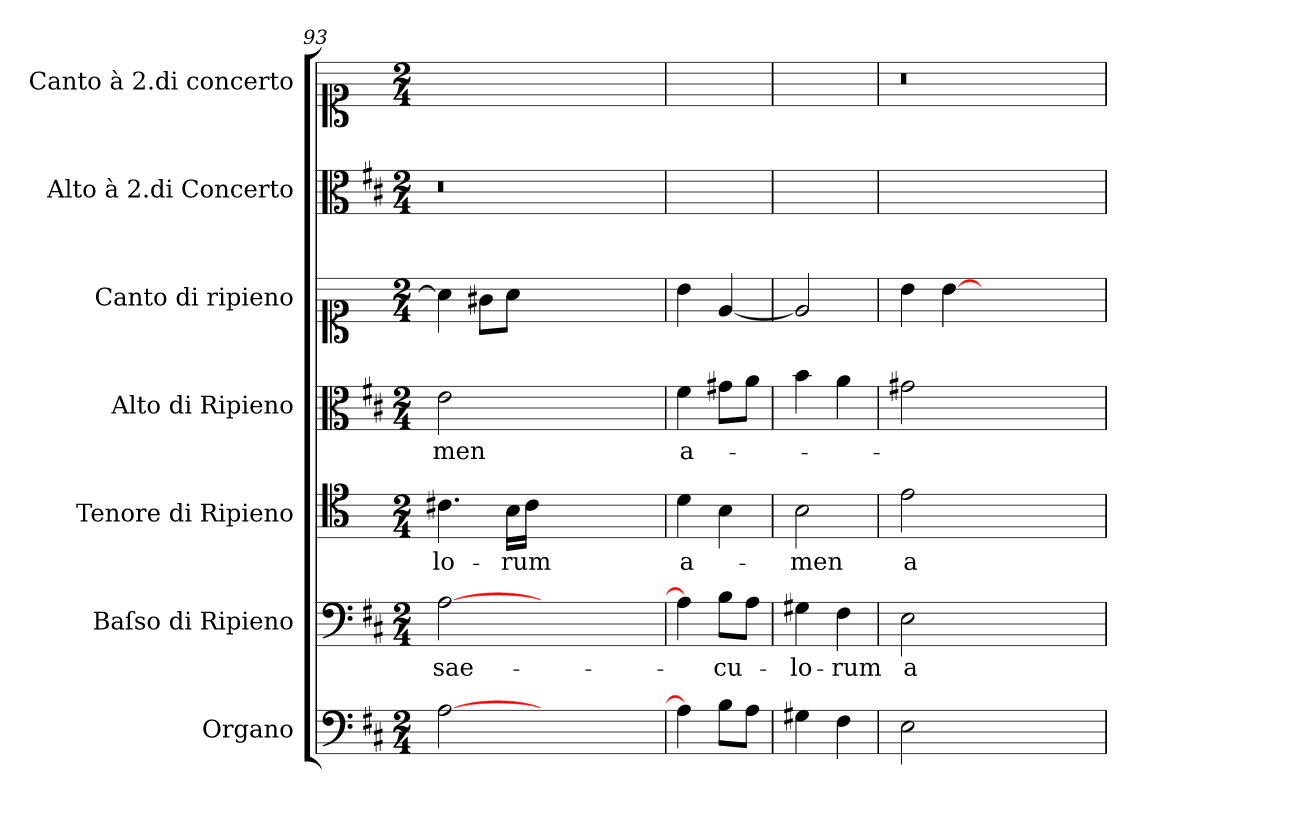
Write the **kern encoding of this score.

**kern	**kern	**text	**kern	**text	**kern	**text	**kern	**kern	**kern
*part7	*part6	*part6	*part5	*part5	*part4	*part4	*part3	*part2	*part1
*staff7	*staff6	*staff6	*staff5	*staff5	*staff4	*staff4	*staff3	*staff2	*staff1
*I"Organo	*I"Baſso di Ripieno	*	*I"Tenore di Ripieno	*	*I"Alto di Ripieno	*	*I"Canto di ripieno	*I"Alto à 2.di Concerto	*I"Canto à 2.di concerto
*I'org	*I'B rip	*	*I'T rip	*	*I'A rip	*	*	*I'A conc	*
*clefF4	*clefF4	*	*clefC4	*	*clefC3	*	*clefC1	*clefC3	*clefC1
*k[f#c#]	*k[f#c#]	*	*k[]	*	*k[f#c#]	*	*k[]	*k[f#c#]	*k[]
*M2/4	*M2/4	*	*M2/4	*	*M2/4	*	*M2/4	*M2/4	*M2/4
=93	=93	=93	=93	=93	=93	=93	=93	=93	=93
[2A\	[2A\	sae-	4.c#\	-lo-	2e\	-men	4a\]	0r	0ryy
.	.	.	.	.	.	.	8g#X\L	.	.
.	.	.	16B\LL	-rum	.	.	8a\J	.	.
.	.	.	16c#\JJ	.	.	.	.	.	.
1.ryy	1.ryy	.	1.ryy	.	1.ryy	.	1.ryy	.	.
=94	=94	=94	=94	=94	=94	=94	=94	=94	=94
4A\]	4A\]	.	4d\	a-	4f#\	a-	4b\	2ryy	2ryy
8B\L	8B\L	-cu-	4B\	.	8g#X\L	.	[4e/	.	.
8A\J	8A\J	.	.	.	8a\J	.	.	.	.
=95	=95	=95	=95	=95	=95	=95	=95	=95	=95
4G#X\	4G#X\	-lo-	2B\	-men	4b\	.	2e/]	2ryy	2ryy
4F#\	4F#\	-rum	.	.	4a\	.	.	.	.
=96	=96	=96	=96	=96	=96	=96	=96	=96	=96
2E\	2E\	a-	2e\	a-	2g#X\	.	4b\	0ryy	0r
.	.	.	.	.	.	.	[4b\	.	.
1.ryy	1.ryy	.	1.ryy	.	1.ryy	.	1.ryy	.	.
=	=	=	=	=	=	=	=	=	=
*-	*-	*-	*-	*-	*-	*-	*-	*-	*-
